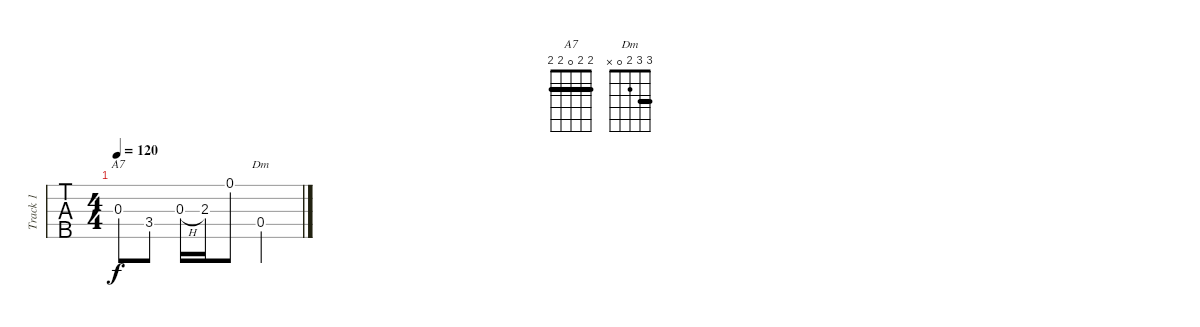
\track ("Track 1" "Track 1") {instrument banjo}
\staff {tabs}
\tuning (D4 B3 G3 D3 G4) {hide}
\displaytranspose 12
\chord ("A7" 2 2 0 2 2) {barre 2}
\chord ("Dm" 3 3 2 0 x) {barre 3}
\ts (4 4)
\tempo 120
\clef g2
\ks c
0.3.8{ch "A7" dy f} 3.4.8 0.3{h}.16 2.3.16 0.1.8 0.4.2{ch "Dm"}
